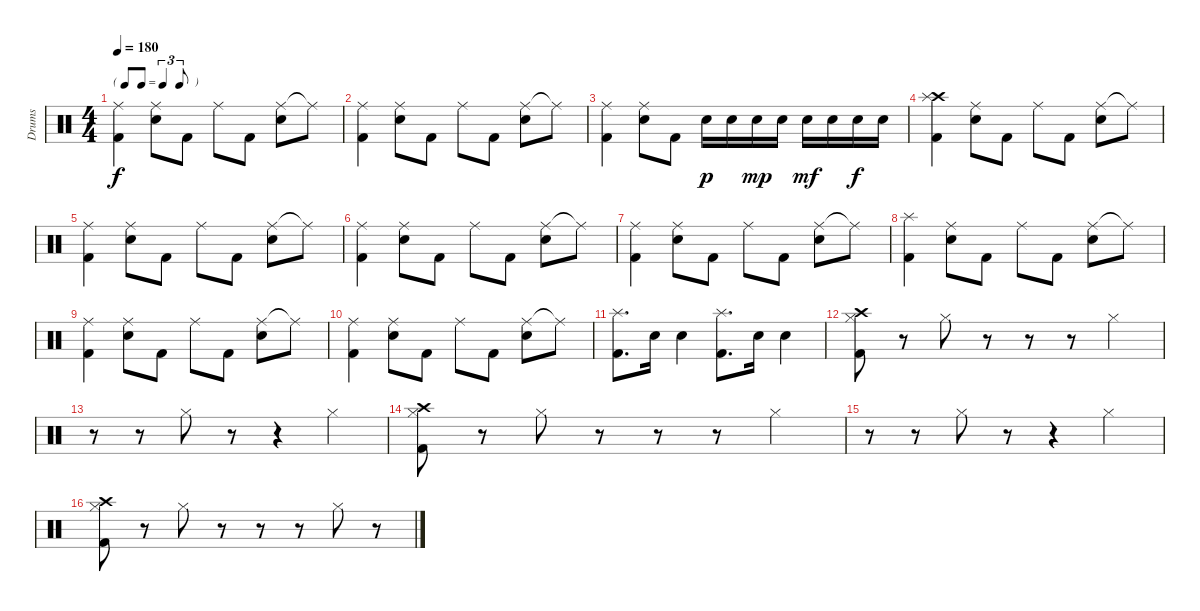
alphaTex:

\track ("Drums" "Drums") {instrument percussion}
\staff {score}
\articulation defaults
\ts (4 4)
\tf triplet8th
\tempo 180
\clef neutral
\ks c
("Ride (middle)" "Kick (hit) 2").4{dy f} ("Ride (middle)" "Electric Snare (hit)").8 "Kick (hit) 2".8 "Ride (middle)".8 "Kick (hit) 2".8 ("Ride (middle)" "Electric Snare (hit)").8 "Ride (middle)"{t}.8 |
("Ride (middle)" "Kick (hit) 2").4 ("Ride (middle)" "Electric Snare (hit)").8 "Kick (hit) 2".8 "Ride (middle)".8 "Kick (hit) 2".8 ("Ride (middle)" "Electric Snare (hit)").8 "Ride (middle)"{t}.8 |
("Ride (middle)" "Kick (hit) 2").4 ("Ride (middle)" "Electric Snare (hit)").8 "Kick (hit) 2".8 "Electric Snare (hit)".16{dy p} "Electric Snare (hit)".16 "Electric Snare (hit)".16{dy mp} "Electric Snare (hit)".16 "Electric Snare (hit)".16{dy mf} "Electric Snare (hit)".16 "Electric Snare (hit)".16{dy f} "Electric Snare (hit)".16 |
("Crash high (hit)" "Splash (hit)" "Kick (hit) 2").4 ("Ride (middle)" "Electric Snare (hit)").8 "Kick (hit) 2".8 "Ride (middle)".8 "Kick (hit) 2".8 ("Ride (middle)" "Electric Snare (hit)").8 "Ride (middle)"{t}.8 |
("Ride (middle)" "Kick (hit) 2").4 ("Ride (middle)" "Electric Snare (hit)").8 "Kick (hit) 2".8 "Ride (middle)".8 "Kick (hit) 2".8 ("Ride (middle)" "Electric Snare (hit)").8 "Ride (middle)"{t}.8 |
("Ride (middle)" "Kick (hit) 2").4 ("Ride (middle)" "Electric Snare (hit)").8 "Kick (hit) 2".8 "Ride (middle)".8 "Kick (hit) 2".8 ("Ride (middle)" "Electric Snare (hit)").8 "Ride (middle)"{t}.8 |
("Ride (middle)" "Kick (hit) 2").4 ("Ride (middle)" "Electric Snare (hit)").8 "Kick (hit) 2".8 "Ride (middle)".8 "Kick (hit) 2".8 ("Ride (middle)" "Electric Snare (hit)").8 "Ride (middle)"{t}.8 |
("Splash (hit)" "Kick (hit) 2").4 ("Ride (middle)" "Electric Snare (hit)").8 "Kick (hit) 2".8 "Ride (middle)".8 "Kick (hit) 2".8 ("Ride (middle)" "Electric Snare (hit)").8 "Ride (middle)"{t}.8 |
("Ride (middle)" "Kick (hit) 2").4 ("Ride (middle)" "Electric Snare (hit)").8 "Kick (hit) 2".8 "Ride (middle)".8 "Kick (hit) 2".8 ("Ride (middle)" "Electric Snare (hit)").8 "Ride (middle)"{t}.8 |
("Ride (middle)" "Kick (hit) 2").4 ("Ride (middle)" "Electric Snare (hit)").8 "Kick (hit) 2".8 "Ride (middle)".8 "Kick (hit) 2".8 ("Ride (middle)" "Electric Snare (hit)").8 "Ride (middle)"{t}.8 |
("Splash (hit)" "Kick (hit) 2").8{d} "Electric Snare (hit)".16 "Electric Snare (hit)".4 ("Splash (hit)" "Kick (hit) 2").8{d} "Electric Snare (hit)".16 "Electric Snare (hit)".4 |
("Crash high (hit)" "Kick (hit) 2" "Hi-Hat (closed)").8 r.8 "Hi-Hat (closed)".8 r.8 r.8 r.8 "Hi-Hat (closed)".4 |
r.8 r.8 "Hi-Hat (closed)".8 r.8 r.4 "Hi-Hat (closed)".4 |
("Crash high (hit)" "Kick (hit) 2" "Hi-Hat (closed)").8 r.8 "Hi-Hat (closed)".8 r.8 r.8 r.8 "Hi-Hat (closed)".4 |
r.8 r.8 "Hi-Hat (closed)".8 r.8 r.4 "Hi-Hat (closed)".4 |
("Crash high (hit)" "Kick (hit) 2" "Hi-Hat (closed)").8 r.8 "Hi-Hat (closed)".8 r.8 r.8 r.8 "Hi-Hat (closed)".8 r.8
